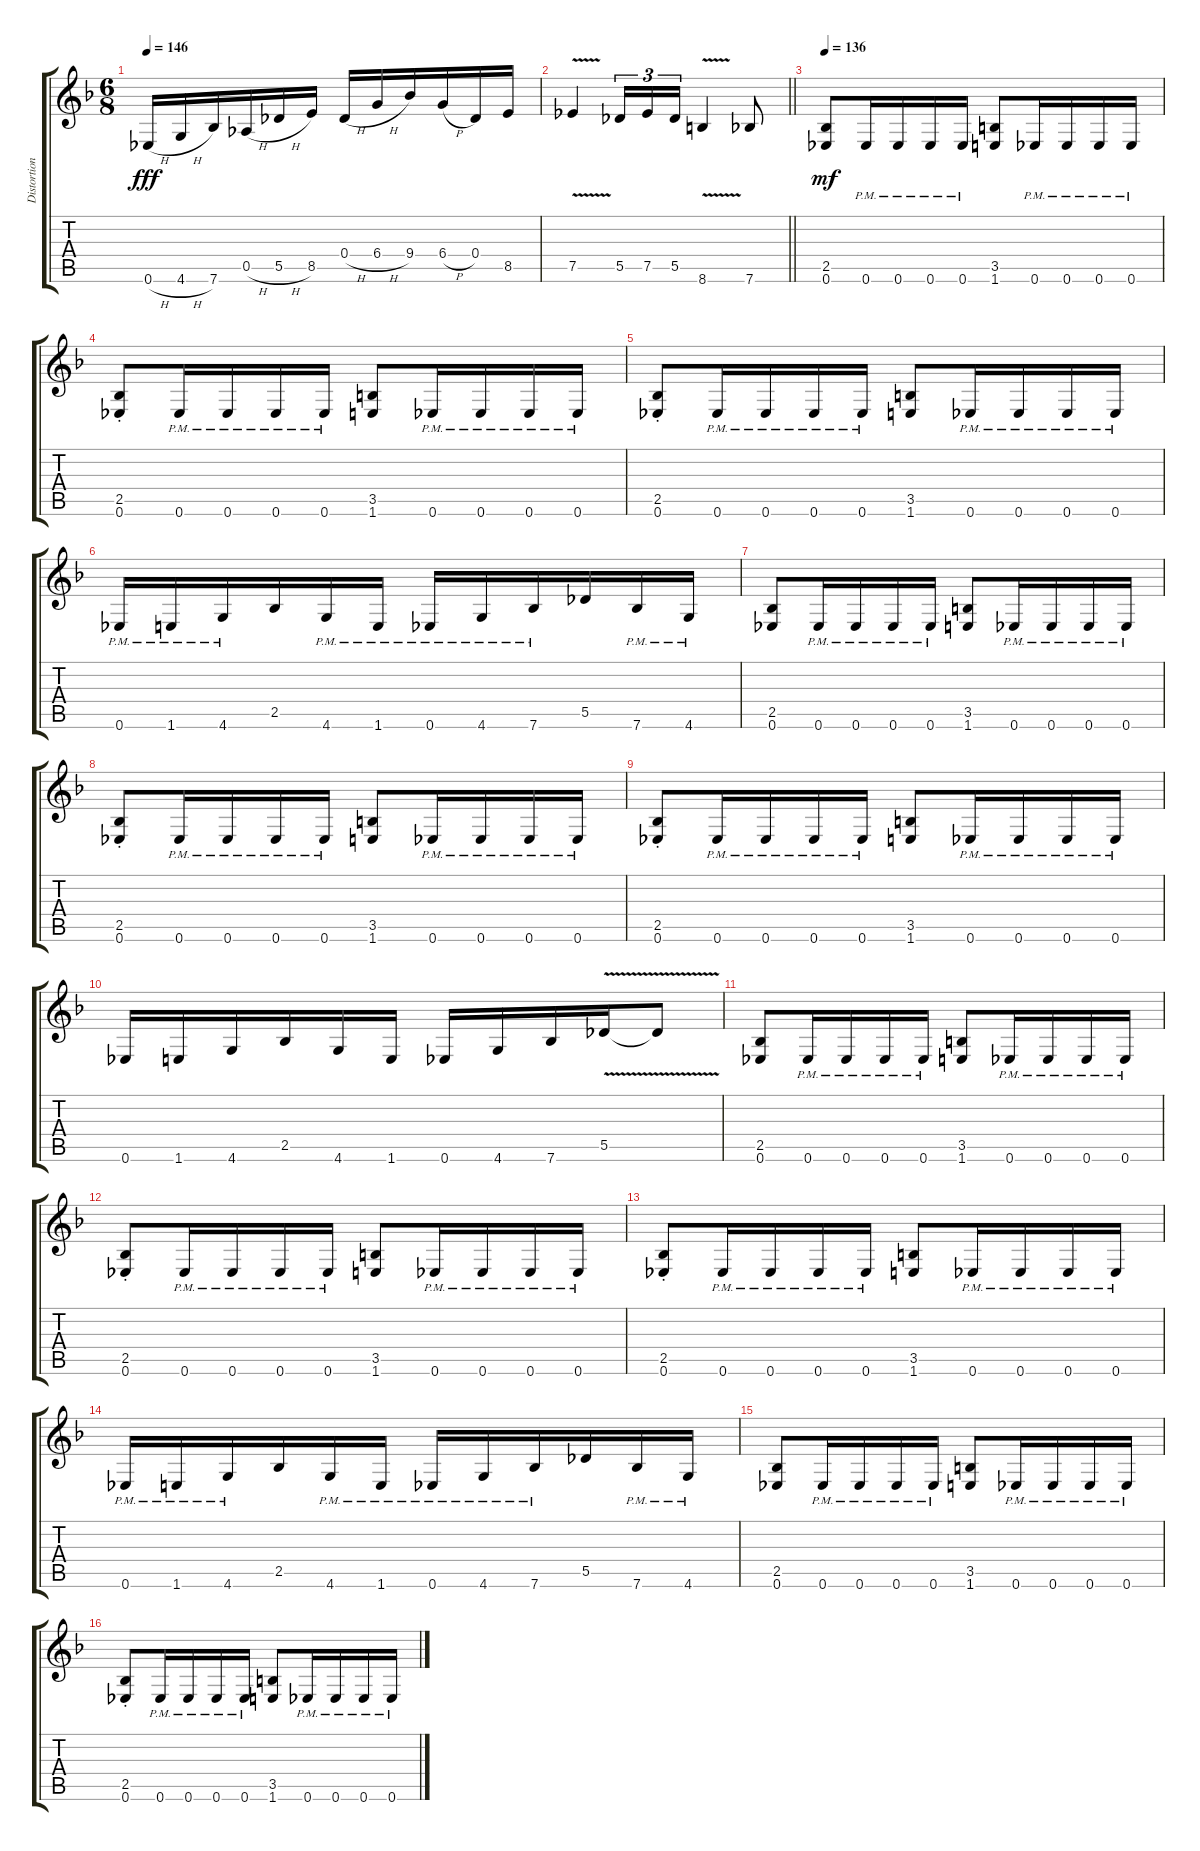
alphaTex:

\track ("Distortion Guitar" "Distortion") {instrument overdrivenguitar}
\staff {score tabs}
\tuning (Eb4 Bb3 Gb3 Db3 Ab2 Eb2) {hide}
\ts (6 8)
\tempo 146
\clef g2
\ks f
0.6{h}.16{dy fff} 4.6{h}.16 7.6.16 0.5{h}.16 5.5{h}.16 8.5.16 0.4{h}.16 6.4{h}.16 9.4.16 6.4{h}.16 0.4.16 8.5.16 |
\barLineRight lightlight
7.5{v}.4 5.5.16{tu (3 2)} 7.5.16{tu (3 2)} 5.5.16{tu (3 2)} 8.6{v}.4 7.6.8 |
\tempo 136
(2.5 0.6).8{dy mf} 0.6{pm}.16 0.6{pm}.16 0.6{pm}.16 0.6{pm}.16 (3.5 1.6).8 0.6{pm}.16 0.6{pm}.16 0.6{pm}.16 0.6{pm}.16 |
(2.5{st} 0.6{st}).8 0.6{pm}.16 0.6{pm}.16 0.6{pm}.16 0.6{pm}.16 (3.5 1.6).8 0.6{pm}.16 0.6{pm}.16 0.6{pm}.16 0.6{pm}.16 |
(2.5{st} 0.6{st}).8 0.6{pm}.16 0.6{pm}.16 0.6{pm}.16 0.6{pm}.16 (3.5 1.6).8 0.6{pm}.16 0.6{pm}.16 0.6{pm}.16 0.6{pm}.16 |
0.6{pm}.16 1.6{pm}.16 4.6{pm}.16 2.5.16 4.6{pm}.16 1.6{pm}.16 0.6{pm}.16 4.6{pm}.16 7.6{pm}.16 5.5.16 7.6{pm}.16 4.6{pm}.16 |
(2.5 0.6).8 0.6{pm}.16 0.6{pm}.16 0.6{pm}.16 0.6{pm}.16 (3.5 1.6).8 0.6{pm}.16 0.6{pm}.16 0.6{pm}.16 0.6{pm}.16 |
(2.5{st} 0.6{st}).8 0.6{pm}.16 0.6{pm}.16 0.6{pm}.16 0.6{pm}.16 (3.5 1.6).8 0.6{pm}.16 0.6{pm}.16 0.6{pm}.16 0.6{pm}.16 |
(2.5{st} 0.6{st}).8 0.6{pm}.16 0.6{pm}.16 0.6{pm}.16 0.6{pm}.16 (3.5 1.6).8 0.6{pm}.16 0.6{pm}.16 0.6{pm}.16 0.6{pm}.16 |
0.6.16 1.6.16 4.6.16 2.5.16 4.6.16 1.6.16 0.6.16 4.6.16 7.6.16 5.5{v}.16 5.5{v t}.8 |
(2.5 0.6).8 0.6{pm}.16 0.6{pm}.16 0.6{pm}.16 0.6{pm}.16 (3.5 1.6).8 0.6{pm}.16 0.6{pm}.16 0.6{pm}.16 0.6{pm}.16 |
(2.5{st} 0.6{st}).8 0.6{pm}.16 0.6{pm}.16 0.6{pm}.16 0.6{pm}.16 (3.5 1.6).8 0.6{pm}.16 0.6{pm}.16 0.6{pm}.16 0.6{pm}.16 |
(2.5{st} 0.6{st}).8 0.6{pm}.16 0.6{pm}.16 0.6{pm}.16 0.6{pm}.16 (3.5 1.6).8 0.6{pm}.16 0.6{pm}.16 0.6{pm}.16 0.6{pm}.16 |
0.6{pm}.16 1.6{pm}.16 4.6{pm}.16 2.5.16 4.6{pm}.16 1.6{pm}.16 0.6{pm}.16 4.6{pm}.16 7.6{pm}.16 5.5.16 7.6{pm}.16 4.6{pm}.16 |
(2.5 0.6).8 0.6{pm}.16 0.6{pm}.16 0.6{pm}.16 0.6{pm}.16 (3.5 1.6).8 0.6{pm}.16 0.6{pm}.16 0.6{pm}.16 0.6{pm}.16 |
(2.5{st} 0.6{st}).8 0.6{pm}.16 0.6{pm}.16 0.6{pm}.16 0.6{pm}.16 (3.5 1.6).8 0.6{pm}.16 0.6{pm}.16 0.6{pm}.16 0.6{pm}.16
